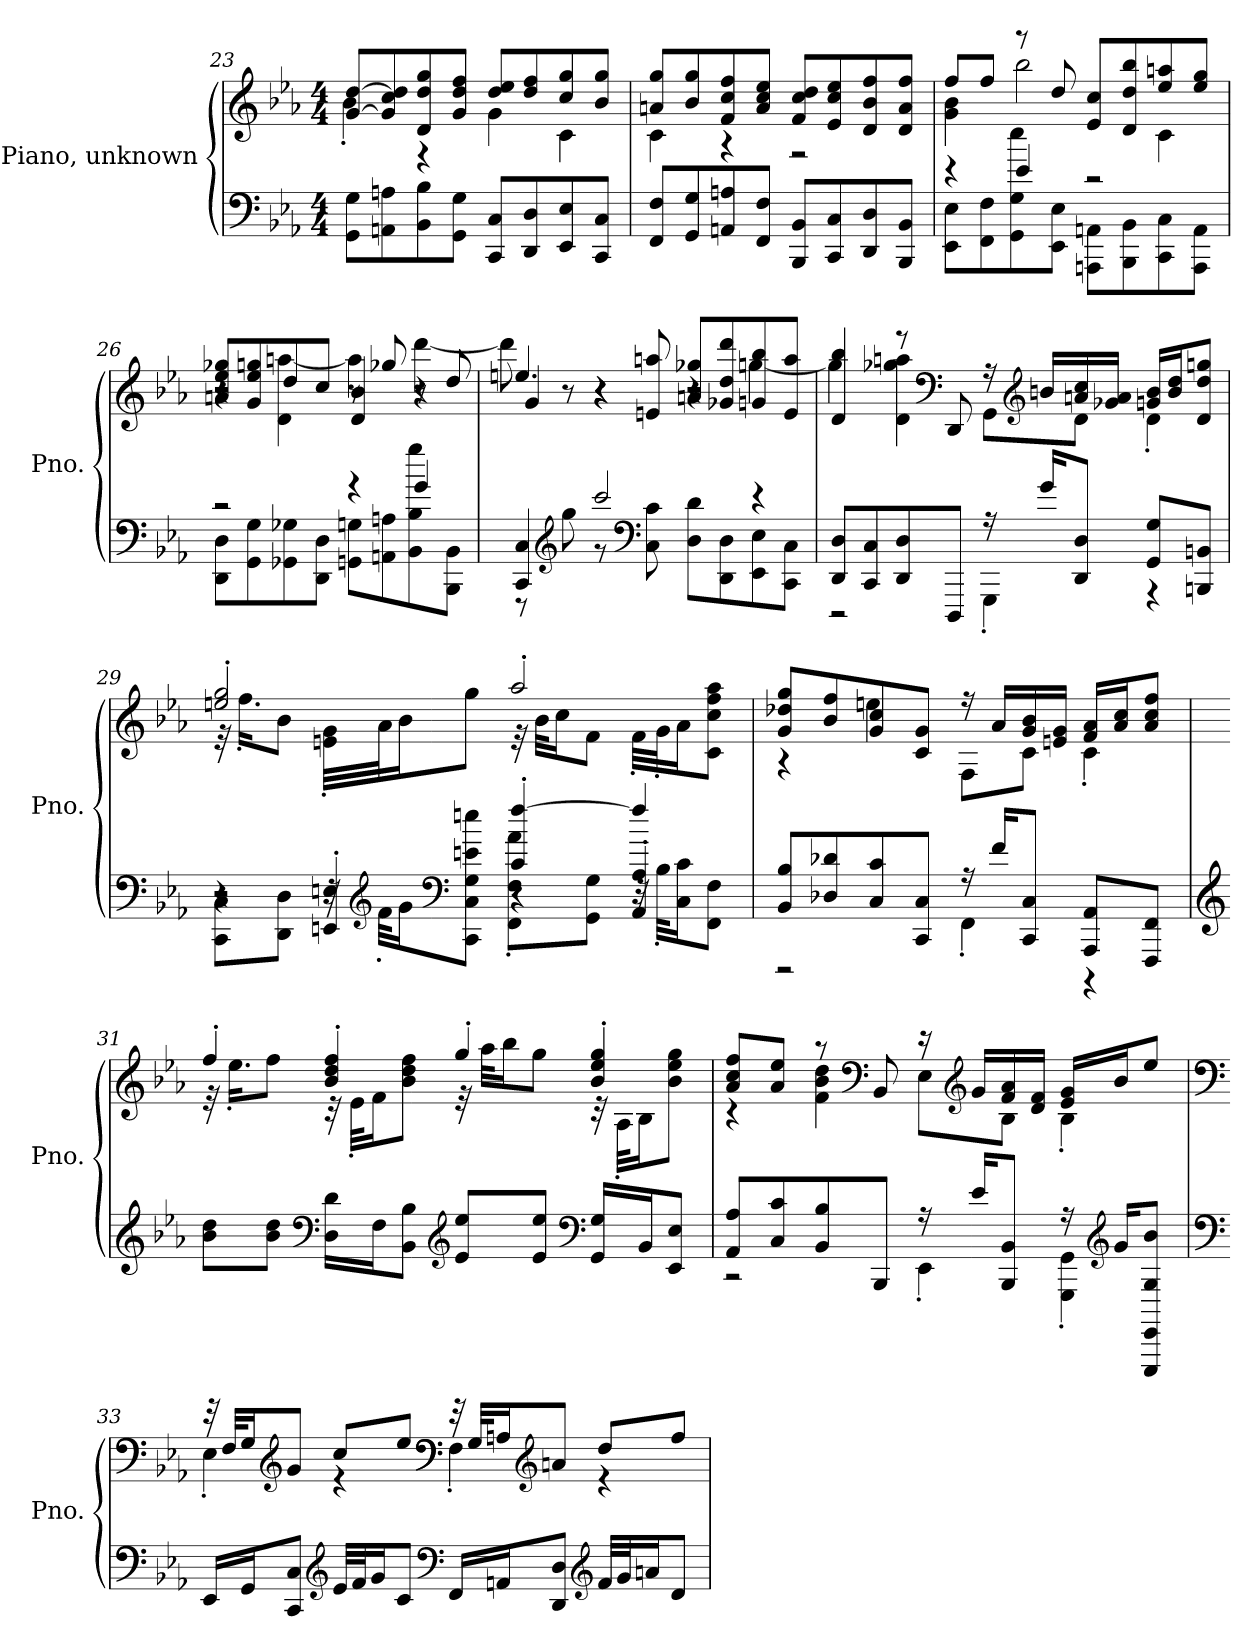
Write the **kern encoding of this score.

**kern	**kern
*part1	*part1
*staff2	*staff1
*I"Piano, unknown	*
*I'Pno.	*
!!LO:LB:g=z
*clefF4	*clefG2
*k[b-e-a-]	*k[b-e-a-]
*M4/4	*M4/4
=23	=23
*	*^
8GG\ 8G\L	[8g/ [8dd/L	4b-'\
8AAn\ 8An\	8g/] 8cc/ 8dd/]	.
8BB-\ 8B-\	8d/ 8dd/ 8gg/	4r
8GG\ 8G\J	8g/ 8dd/ 8ff/J	.
8CC/ 8C/L	8dd/ 8ee-/L	4g\
8DD/ 8D/	8dd/ 8ff/	.
8EE-/ 8E-/	8cc/ 8gg/	4c\
8CC/ 8C/J	8b-/ 8gg/J	.
=24	=24	=24
8FF/ 8F/L	8an/ 8gg/L	4c\
8GG/ 8G/	8b-/ 8gg/	.
8AAn/ 8An/	8f/ 8cc/ 8ff/	4r
8FF/ 8F/J	8a/ 8cc/ 8ee-/J	.
8BBB-/ 8BB-/L	8f/ 8cc/ 8dd/L	2r
8CC/ 8C/	8e-/ 8cc/ 8ee-/	.
8DD/ 8D/	8d/ 8b-/ 8ff/	.
8BBB-/ 8BB-/J	8d/ 8a/ 8ff/J	.
=25	=25	=25
*^	*	*
4r	8EE-\ 8E-\L	8ff/L	4g\ 4b-\
.	8FF\ 8F\	8ff/J	.
4e-/	8GG\ 8G\ 8ee-\	8r	2bb-\
.	8EE-\ 8E-\J	8dd/	.
2r	8AAAn\ 8AAn\L	8e-/ 8cc/L	.
.	8BBB-\ 8BB-\	8d/ 8dd/ 8bb-/	.
.	8CC\ 8C\	8ee-/ 8aan/	4c\
.	8AAA\ 8AA\J	8ee-/ 8gg/J	.
!!LO:LB:g=z
=26	=26	=26	=26
*	*	*	*^
2r	8DD\ 8D\L	8an/ 8ee-/ 8gg-X/L	4r	2r
.	8GG\ 8G\	8g/ 8ee-/ 8ggn/	.	.
.	8GG-X\ 8G-X\	8dd/	4d\ [4aan\	.
.	8DD\ 8D\J	8cc/J	.	.
4r	8GGn\ 8Gn\L	8r	4aa\]	4d/ 4b-/
.	8AAn\ 8An\	8gg-X/	.	.
4g/	8BB-\ 8B-\ 8gg\	8r	[4ddd\	4r
.	8BBB-\ 8BB-\J	8dd/	.	.
=27	=27	=27	=27	=27
4CC/ 4C/	8r	4.een/	8ddd\]	4g/
*clefG2	*	*	*	*
.	8gg\	.	8r	.
2ccc/	8r	.	4r	4r
*clefF4	*	*	*	*
.	8C\ 8c\	8en/ 8aan/	.	.
.	8D\ 8d\L	8an/ 8gg-X/L	4r	2r
.	8DD\ 8D\	8g-X/ 8dd/ 8ddd/	.	.
4r	8EE-\ 8E-\	8gn/ 8bb-/	[4ggn\	.
.	8CC\ 8C\J	8e/ 8aa/J	.	.
*	*	*	*v	*v
!!LO:LB:g=z
=28	=28	=28	=28
8DD/ 8D/L	2r	4d/ 4bb-/	4gg\]
8CC/ 8C/	.	.	.
8DD/ 8D/	.	8r	4d\ 4gg-X\ 4aan\
*	*	*clefF4	*
8DDD/J	.	8DD/	.
16r	4GGG'\	16r	8GG\L
*	*	*clefG2	*
16g/KL	.	16bn/LL	.
8DD/ 8D/J	.	16an/ 16cc/	8d\J
.	.	16g-X/ 16a/JJ	.
8GG/ 8G/L	4r	16gn/ 16b/LL	4d'\
.	.	16b/ 16dd/J	.
8BBBn/ 8BBn/J	.	8d/ 8dd/ 8ggn/J	.
=29	=29	=29	=29
*	*^	*	*
4r	8CC\ 8C\L	2r	2een/' 2gg/'	32r
.	.	.	.	16.ff'\KL
.	8DD\ 8D\J	.	.	8b-\J
4EEn/' 4En/'	32r	.	.	32en\' 32g\'LLL
*clefG2	*	*	*	*
.	32f'\KLL	.	.	32a-\J
.	16g\J	.	.	16b-\J
*clefF4	*	*	*	*
.	8CC\ 8C\ 8G\ 8en\ 8een\J	.	.	8gg\J
4c/' [4ff/'	8FF\' 8F\' 8a-\'L	4r	2aa-'/	32r
.	.	.	.	32b-\KLL
.	.	.	.	16cc\J
.	8GG\ 8G\J	.	.	8f\J
4ff/]	32r	4AA-/' 4A-/'	.	32f'\LLL
.	32B-'\KLL	.	.	32g'\J
.	16C\ 16c\J	.	.	16a-\J
.	8FF\ 8F\J	.	.	8c\ 8cc\ 8ff\ 8aa-\J
*	*v	*v	*	*
!!LO:LB:g=z	!!
=30	=30	=30	=30
8BB-/ 8B-/L	2r	8g/ 8dd-X/ 8gg/L	4r
8D-X/ 8d-X/	.	8b-/ 8ff/	.
8C/ 8c/	.	8g/ 8cc/	4een\
8CC/ 8C/J	.	8c/ 8g/J	.
16r	4FF'\	16r	8F\L
16f/KL	.	16a-/LL	.
8CC/ 8C/J	.	16g/ 16b-/	8c\J
.	.	16en/ 16g/JJ	.
8AAA-/ 8AA-/L	4r	16f/ 16a-/LL	4c'\
.	.	16a-/ 16cc/J	.
8FFF/ 8FF/J	.	8a-/ 8cc/ 8ff/J	.
*v	*v	*	*
=31	=31	=31
*clefG2	*	*
8b-\ 8dd\L	4ff'/	32r
.	.	16.ee-'\KL
8b-\ 8dd\J	.	8ff\J
*clefF4	*	*
16D\ 16d\LL	4b-/' 4dd/' 4ff/'	32r
.	.	32e-'\KLL
16F\J	.	16f\J
8BB-\ 8B-\J	.	8b-\ 8dd\ 8ff\J
*clefG2	*	*
8e-/ 8ee-/L	4gg'/	32r
.	.	32aa-\KLL
.	.	16bb-\J
8e-/ 8ee-/J	.	8gg\J
*clefF4	*	*
16GG/ 16G/LL	4b-/' 4ee-/' 4gg/'	32r
.	.	32A-'\KLL
16BB-/J	.	16B-\J
8EE-/ 8E-/J	.	8b-\ 8ee-\ 8gg\J
!!LO:LB:g=z	!!
=32	=32	=32
*^	*	*
8AA-/ 8A-/L	2r	8a-/ 8cc/ 8ff/L	4r
8C/ 8c/	.	8a-/ 8ee-/J	.
8BB-/ 8B-/	.	8r	4f\ 4b-\ 4dd\
*	*	*clefF4	*
8BBB-/J	.	8BB-/	.
16r	4EE-'\	16r	8E-\L
*	*	*clefG2	*
16e-/KL	.	16g/LL	.
8BBB-/ 8BB-/J	.	16f/ 16a-/	8B-\J
.	.	16d/ 16f/JJ	.
16r	4GGG\' 4GG\'	16e-/ 16g/LL	4B-'\
*clefG2	*	*	*
16g/KL	.	16b-/J	.
8EEE-/ 8EE-/ 8G/ 8b-/J	.	8ee-/J	.
*v	*v	*	*
=33	=33	=33
*clefF4	*clefF4	*
16EE-/LL	32r	4E-'\
.	32F/KLL	.
16GG/J	16G/J	.
*	*clefG2	*
8CC/ 8C/J	8g/J	.
*clefG2	*	*
32e-/LLL	8cc/L	4r
32f/J	.	.
16g/J	.	.
8c/J	8ee-/J	.
*clefF4	*clefF4	*
16FF/LL	32r	4F'\
.	32G/KLL	.
16AAn/J	16An/J	.
*	*clefG2	*
8DD/ 8D/J	8an/J	.
*clefG2	*	*
32f/LLL	8dd/L	4r
32g/J	.	.
16an/J	.	.
8d/J	8ff/J	.
*	*v	*v
=	=
*-	*-
